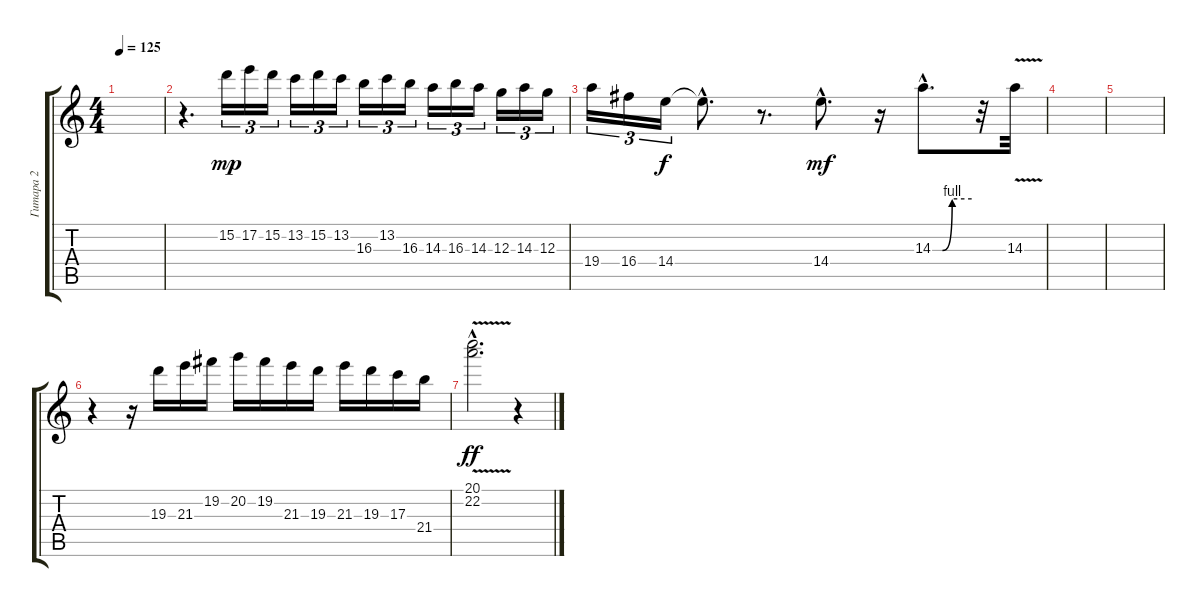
\track ("Гитара 2" "Гитара 2") {instrument overdrivenguitar}
\staff {score tabs}
\tuning (E4 B3 G3 D3 A2 E2) {hide}
\ts (4 4)
\tempo 125
\clef g2
\ks c
|
r.4{d} 15.2.16{tu (3 2) dy mp} 17.2.16{tu (3 2)} 15.2.16{tu (3 2)} 13.2.16{tu (3 2)} 15.2.16{tu (3 2)} 13.2.16{tu (3 2)} 16.3.16{tu (3 2)} 13.2.16{tu (3 2)} 16.3.16{tu (3 2)} 14.3.16{tu (3 2)} 16.3.16{tu (3 2)} 14.3.16{tu (3 2)} 12.3.16{tu (3 2)} 14.3.16{tu (3 2)} 12.3.16{tu (3 2)} |
19.4.16{tu (3 2)} 16.4.16{tu (3 2)} 14.4.16{tu (3 2) dy f} 14.4{hac t}.8{d} r.8{d} 14.4{hac}.8{d dy mf} r.16 14.3{be (custom 0 0 15 0 30 4 60 4) hac}.8{d} r.32 14.3{v}.32 |
|
|
r.4{volume 11} r.16 19.3.16 21.3.16 19.2.16 20.2.16 19.2.16 21.3.16 19.3.16 21.3.16 19.3.16 17.3.16 21.4.16 |
(20.1{v hac} 22.2{v hac}).2{d dy ff volume 5} r.4
